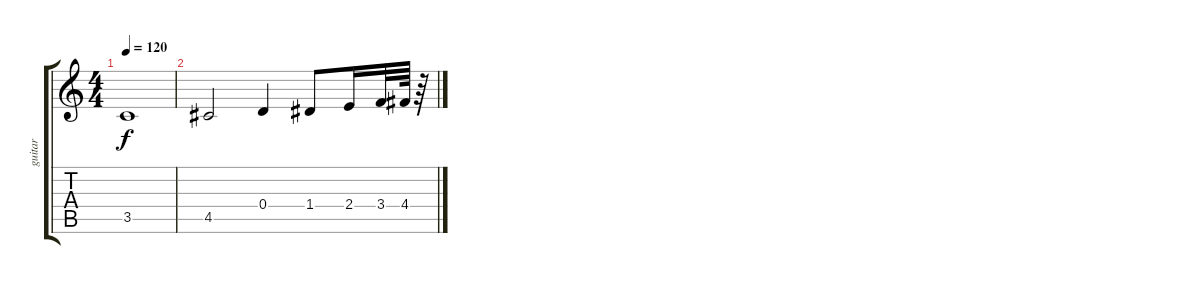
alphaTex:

\track ("guitar" "guitar") {instrument acousticguitarsteel}
\staff {score tabs}
\tuning (E4 B3 G3 D3 A2 E2) {hide}
\ts (4 4)
\tempo 120
\clef g2
\ks c
3.5.1{dy f instrument acousticguitarsteel} |
4.5.2 0.4.4 1.4.8 2.4.16 3.4.32 4.4.64 r.64
